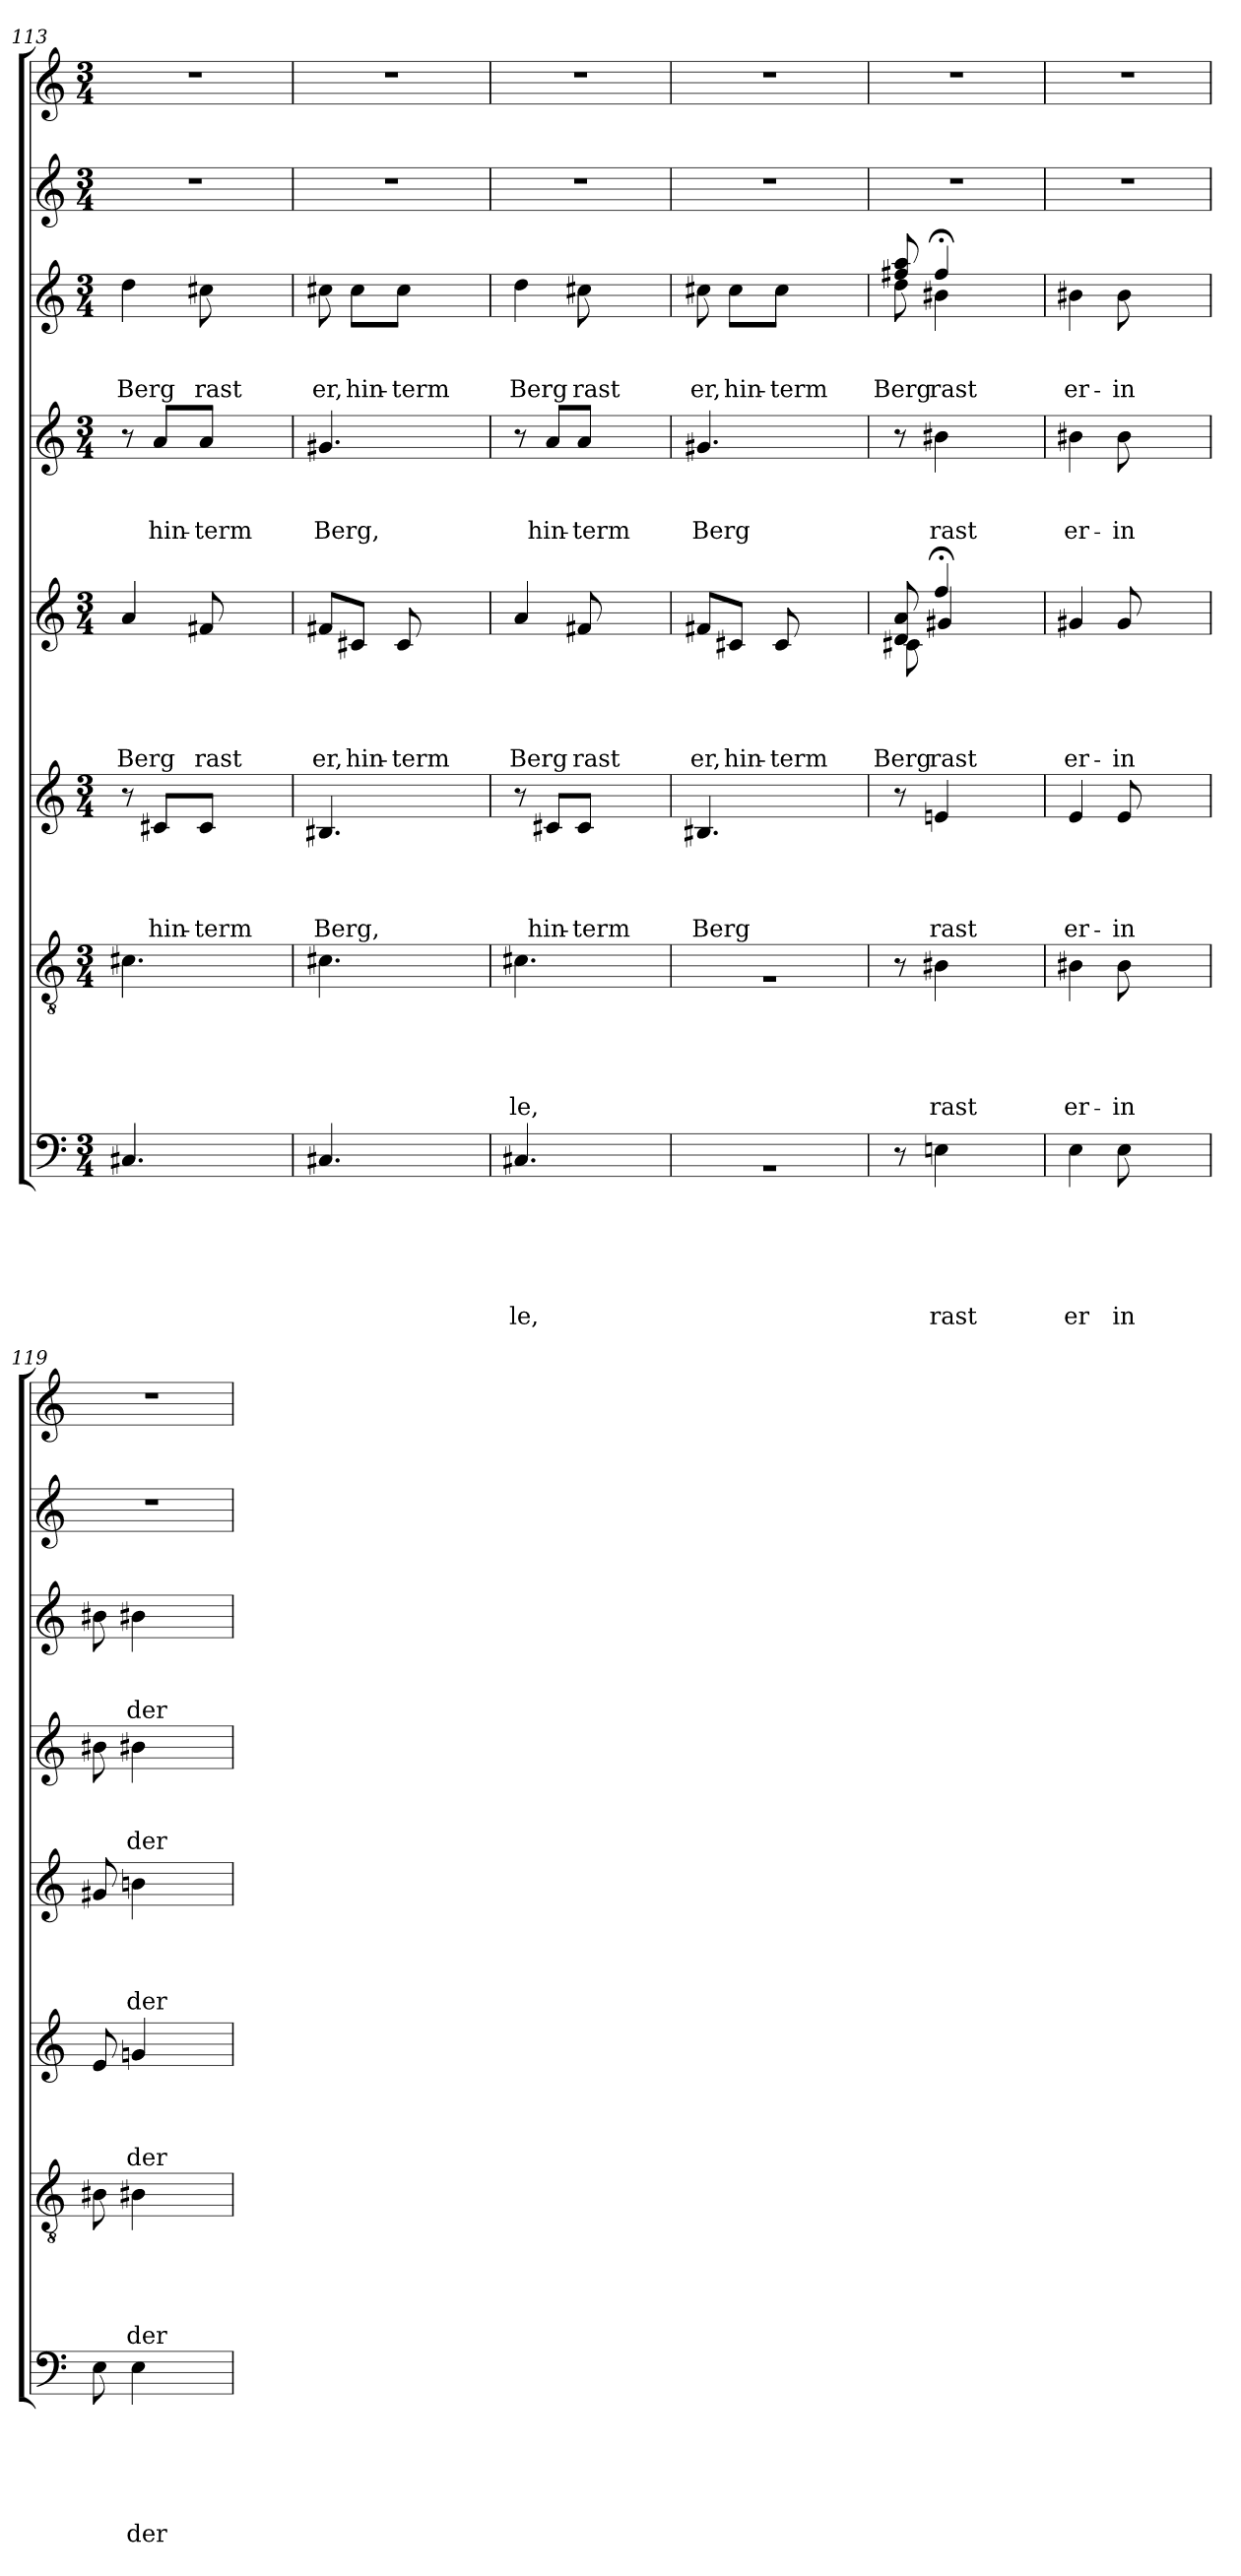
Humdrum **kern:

**kern	**text	**text	**text	**text	**text	**text	**kern	**text	**text	**text	**text	**text	**kern	**text	**text	**text	**text	**kern	**text	**text	**text	**text	**kern	**text	**text	**text	**kern	**text	**text	**text	**kern	**kern
*part8	*part8	*part8	*part8	*part8	*part8	*part8	*part7	*part7	*part7	*part7	*part7	*part7	*part6	*part6	*part6	*part6	*part6	*part5	*part5	*part5	*part5	*part5	*part4	*part4	*part4	*part4	*part3	*part3	*part3	*part3	*part2	*part1
*staff8	*staff8	*staff8	*staff8	*staff8	*staff8	*staff8	*staff7	*staff7	*staff7	*staff7	*staff7	*staff7	*staff6	*staff6	*staff6	*staff6	*staff6	*staff5	*staff5	*staff5	*staff5	*staff5	*staff4	*staff4	*staff4	*staff4	*staff3	*staff3	*staff3	*staff3	*staff2	*staff1
*clefF4	*	*	*	*	*	*	*clefGv2	*	*	*	*	*	*clefG2	*	*	*	*	*clefG2	*	*	*	*	*clefG2	*	*	*	*clefG2	*	*	*	*clefG2	*clefG2
*k[]	*	*	*	*	*	*	*k[]	*	*	*	*	*	*k[]	*	*	*	*	*k[]	*	*	*	*	*k[]	*	*	*	*k[]	*	*	*	*k[]	*k[]
*C:	*	*	*	*	*	*	*C:	*	*	*	*	*	*C:	*	*	*	*	*C:	*	*	*	*	*C:	*	*	*	*C:	*	*	*	*C:	*C:
*M3/4	*	*	*	*	*	*	*M3/4	*	*	*	*	*	*M3/4	*	*	*	*	*M3/4	*	*	*	*	*M3/4	*	*	*	*M3/4	*	*	*	*M3/4	*M3/4
=113	=113	=113	=113	=113	=113	=113	=113	=113	=113	=113	=113	=113	=113	=113	=113	=113	=113	=113	=113	=113	=113	=113	=113	=113	=113	=113	=113	=113	=113	=113	=113	=113
!	!	!	!	!	!	!	!	!	!	!	!	!	!	!	!	!	!	!	!	!	!	!LO:LY:b	!	!	!	!	!	!	!	!LO:LY:b	!	!
4.C#/	.	.	.	.	.	.	4.c#\	.	.	.	.	.	8r	.	.	.	.	4a/	.	.	.	Berg	8r	.	.	.	4dd\	.	.	Berg	2.r	2.r
!	!	!	!	!	!	!	!	!	!	!	!	!	!	!	!	!	!LO:LY:b	!	!	!	!	!	!	!	!	!LO:LY:b	!	!	!	!	!	!
.	.	.	.	.	.	.	.	.	.	.	.	.	8c#X/L	.	.	.	hin-	.	.	.	.	.	8a/L	.	.	hin-	.	.	.	.	.	.
!	!	!	!	!	!	!	!	!	!	!	!	!	!	!	!	!	!LO:LY:b	!	!	!	!	!LO:LY:b	!	!	!	!LO:LY:b	!	!	!	!LO:LY:b	!	!
.	.	.	.	.	.	.	.	.	.	.	.	.	8c#/J	.	.	.	-term	8f#X/	.	.	.	rast	8a/J	.	.	-term	8cc#X\	.	.	rast	.	.
4.ryy	.	.	.	.	.	.	4.ryy	.	.	.	.	.	4.ryy	.	.	.	.	4.ryy	.	.	.	.	4.ryy	.	.	.	4.ryy	.	.	.	.	.
=114	=114	=114	=114	=114	=114	=114	=114	=114	=114	=114	=114	=114	=114	=114	=114	=114	=114	=114	=114	=114	=114	=114	=114	=114	=114	=114	=114	=114	=114	=114	=114	=114
!	!	!	!	!	!	!	!	!	!	!	!	!	!	!	!	!	!LO:LY:b	!	!	!	!	!LO:LY:b	!	!	!	!LO:LY:b	!	!	!	!LO:LY:b	!	!
4.C#/	.	.	.	.	.	.	4.c#\	.	.	.	.	.	4.B#X/	.	.	.	Berg,	8f#X/L	.	.	.	er,	4.g#X/	.	.	Berg,	8cc#X\	.	.	er,	2.r	2.r
!	!	!	!	!	!	!	!	!	!	!	!	!	!	!	!	!	!	!	!	!	!	!LO:LY:b	!	!	!	!	!	!	!	!LO:LY:b	!	!
.	.	.	.	.	.	.	.	.	.	.	.	.	.	.	.	.	.	8c#X/J	.	.	.	hin-	.	.	.	.	8cc#\L	.	.	hin-	.	.
!	!	!	!	!	!	!	!	!	!	!	!	!	!	!	!	!	!	!	!	!	!	!LO:LY:b	!	!	!	!	!	!	!	!LO:LY:b	!	!
.	.	.	.	.	.	.	.	.	.	.	.	.	.	.	.	.	.	8c#/	.	.	.	-term	.	.	.	.	8cc#\J	.	.	-term	.	.
4.ryy	.	.	.	.	.	.	4.ryy	.	.	.	.	.	4.ryy	.	.	.	.	4.ryy	.	.	.	.	4.ryy	.	.	.	4.ryy	.	.	.	.	.
!!LO:LB:g=z
=115	=115	=115	=115	=115	=115	=115	=115	=115	=115	=115	=115	=115	=115	=115	=115	=115	=115	=115	=115	=115	=115	=115	=115	=115	=115	=115	=115	=115	=115	=115	=115	=115
!	!	!	!	!	!	!LO:LY:b	!	!	!	!	!	!LO:LY:b	!	!	!	!	!	!	!	!	!	!LO:LY:b	!	!	!	!	!	!	!	!LO:LY:b	!	!
4.C#X/	.	.	.	.	.	-le,	4.c#X\	.	.	.	.	-le,	8r	.	.	.	.	4a/	.	.	.	Berg	8r	.	.	.	4dd\	.	.	Berg	2.r	2.r
!	!	!	!	!	!	!	!	!	!	!	!	!	!	!	!	!	!LO:LY:b	!	!	!	!	!	!	!	!	!LO:LY:b	!	!	!	!	!	!
.	.	.	.	.	.	.	.	.	.	.	.	.	8c#X/L	.	.	.	hin-	.	.	.	.	.	8a/L	.	.	hin-	.	.	.	.	.	.
!	!	!	!	!	!	!	!	!	!	!	!	!	!	!	!	!	!LO:LY:b	!	!	!	!	!LO:LY:b	!	!	!	!LO:LY:b	!	!	!	!LO:LY:b	!	!
.	.	.	.	.	.	.	.	.	.	.	.	.	8c#/J	.	.	.	-term	8f#X/	.	.	.	rast	8a/J	.	.	-term	8cc#X\	.	.	rast	.	.
4.ryy	.	.	.	.	.	.	4.ryy	.	.	.	.	.	4.ryy	.	.	.	.	4.ryy	.	.	.	.	4.ryy	.	.	.	4.ryy	.	.	.	.	.
=116	=116	=116	=116	=116	=116	=116	=116	=116	=116	=116	=116	=116	=116	=116	=116	=116	=116	=116	=116	=116	=116	=116	=116	=116	=116	=116	=116	=116	=116	=116	=116	=116
!LO:N:vis=1	!	!	!	!	!	!	!LO:N:vis=1	!	!	!	!	!	!	!	!	!	!LO:LY:b	!	!	!	!	!LO:LY:b	!	!	!	!LO:LY:b	!	!	!	!LO:LY:b	!	!
2.rC	.	.	.	.	.	.	2.rA	.	.	.	.	.	4.B#X/	.	.	.	Berg	8f#X/L	.	.	.	er,	4.g#X/	.	.	Berg	8cc#X\	.	.	er,	2.r	2.r
!	!	!	!	!	!	!	!	!	!	!	!	!	!	!	!	!	!	!	!	!	!	!LO:LY:b	!	!	!	!	!	!	!	!LO:LY:b	!	!
.	.	.	.	.	.	.	.	.	.	.	.	.	.	.	.	.	.	8c#X/J	.	.	.	hin-	.	.	.	.	8cc#\L	.	.	hin-	.	.
!	!	!	!	!	!	!	!	!	!	!	!	!	!	!	!	!	!	!	!	!	!	!LO:LY:b	!	!	!	!	!	!	!	!LO:LY:b	!	!
.	.	.	.	.	.	.	.	.	.	.	.	.	.	.	.	.	.	8c#/	.	.	.	-term	.	.	.	.	8cc#\J	.	.	-term	.	.
.	.	.	.	.	.	.	.	.	.	.	.	.	4.ryy	.	.	.	.	4.ryy	.	.	.	.	4.ryy	.	.	.	4.ryy	.	.	.	.	.
=117	=117	=117	=117	=117	=117	=117	=117	=117	=117	=117	=117	=117	=117	=117	=117	=117	=117	=117	=117	=117	=117	=117	=117	=117	=117	=117	=117	=117	=117	=117	=117	=117
!	!	!	!	!	!	!	!	!	!	!	!	!	!	!	!	!	!	!	!	!	!	!LO:LY:b	!	!	!	!	!	!	!	!LO:LY:b	!	!
*	*	*	*	*	*	*	*	*	*	*	*	*	*	*	*	*	*	*^	*	*	*	*	*	*	*	*	*^	*	*	*	*	*
8r	.	.	.	.	.	.	8r	.	.	.	.	.	8r	.	.	.	.	8d/ 8a/	8c#X\	.	.	.	Berg	8r	.	.	.	8ff#X/ 8aa/	8dd\	.	.	Berg	2.r	2.r
!	!	!	!	!	!	!LO:LY:b	!	!	!	!	!	!LO:LY:b	!	!	!	!	!LO:LY:b	!	!	!	!	!	!LO:LY:b	!	!	!	!LO:LY:b	!	!	!	!	!LO:LY:b	!	!
4Eni\	.	.	.	.	.	rast	4B#X\	.	.	.	.	rast	4eni/	.	.	.	rast	4ff;</	4g#X/	.	.	.	rast	4b#X\	.	.	rast	4ff#;</	4b#X\	.	.	rast	.	.
4.ryy	.	.	.	.	.	.	4.ryy	.	.	.	.	.	4.ryy	.	.	.	.	4.ryy	4.ryy	.	.	.	.	4.ryy	.	.	.	4.ryy	4.ryy	.	.	.	.	.
=118	=118	=118	=118	=118	=118	=118	=118	=118	=118	=118	=118	=118	=118	=118	=118	=118	=118	=118	=118	=118	=118	=118	=118	=118	=118	=118	=118	=118	=118	=118	=118	=118	=118	=118
!	!	!	!	!	!	!LO:LY:b	!	!	!	!	!	!LO:LY:b	!	!	!	!	!LO:LY:b	!	!	!	!	!	!LO:LY:b	!	!	!	!LO:LY:b	!	!	!	!	!LO:LY:b	!	!
*	*	*	*	*	*	*	*	*	*	*	*	*	*	*	*	*	*	*v	*v	*	*	*	*	*	*	*	*	*v	*v	*	*	*	*	*
4E\	.	.	.	.	.	er	4B#X\	.	.	.	.	er-	4e/	.	.	.	er-	4g#X/	.	.	.	er-	4b#X\	.	.	er-	4b#X\	.	.	er-	2.r	2.r
!	!	!	!	!	!	!LO:LY:b	!	!	!	!	!	!LO:LY:b	!	!	!	!	!LO:LY:b	!	!	!	!	!LO:LY:b	!	!	!	!LO:LY:b	!	!	!	!LO:LY:b	!	!
8E\	.	.	.	.	.	in	8B#\	.	.	.	.	-in	8e/	.	.	.	-in	8g#/	.	.	.	-in	8b#\	.	.	-in	8b#\	.	.	-in	.	.
4.ryy	.	.	.	.	.	.	4.ryy	.	.	.	.	.	4.ryy	.	.	.	.	4.ryy	.	.	.	.	4.ryy	.	.	.	4.ryy	.	.	.	.	.
=119	=119	=119	=119	=119	=119	=119	=119	=119	=119	=119	=119	=119	=119	=119	=119	=119	=119	=119	=119	=119	=119	=119	=119	=119	=119	=119	=119	=119	=119	=119	=119	=119
8E\	.	.	.	.	.	.	8B#\	.	.	.	.	.	8e/	.	.	.	.	8g#/	.	.	.	.	8b#\	.	.	.	8b#\	.	.	.	2.r	2.r
!	!	!	!	!	!	!LO:LY:b	!	!	!	!	!	!LO:LY:b	!	!	!	!	!LO:LY:b	!	!	!	!	!LO:LY:b	!	!	!	!LO:LY:b	!	!	!	!LO:LY:b	!	!
4E\	.	.	.	.	.	der	4B#X\	.	.	.	.	der	4gn/	.	.	.	der	4bn\	.	.	.	der	4b#X\	.	.	der	4b#X\	.	.	der	.	.
4.ryy	.	.	.	.	.	.	4.ryy	.	.	.	.	.	4.ryy	.	.	.	.	4.ryy	.	.	.	.	4.ryy	.	.	.	4.ryy	.	.	.	.	.
=	=	=	=	=	=	=	=	=	=	=	=	=	=	=	=	=	=	=	=	=	=	=	=	=	=	=	=	=	=	=	=	=
*-	*-	*-	*-	*-	*-	*-	*-	*-	*-	*-	*-	*-	*-	*-	*-	*-	*-	*-	*-	*-	*-	*-	*-	*-	*-	*-	*-	*-	*-	*-	*-	*-
